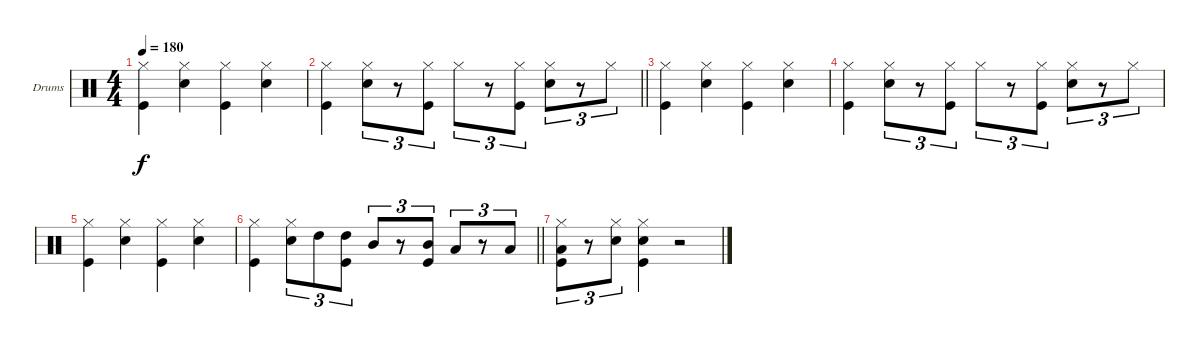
\bracketExtendMode groupsimilarinstruments
\firstSystemTrackNameOrientation horizontal
\otherSystemsTrackNameOrientation horizontal
\track ("Drumkit" "Drums") {instrument percussion}
\staff {score}
\articulation defaults
\ts (4 4)
\tempo 180
\clef neutral
\ks c
("Hi-Hat (closed)" "Kick (hit)").4{dy f} ("Hi-Hat (closed)" "Snare (hit) 2").4 ("Hi-Hat (closed)" "Kick (hit)").4 ("Hi-Hat (closed)" "Snare (hit) 2").4 |
\barLineRight lightlight
("Hi-Hat (closed)" "Kick (hit)").4 ("Hi-Hat (closed)" "Snare (hit) 2").8{tu (3 2)} r.8{tu (3 2)} ("Hi-Hat (closed)" "Kick (hit)").8{tu (3 2)} "Hi-Hat (closed)".8{tu (3 2)} r.8{tu (3 2)} ("Hi-Hat (closed)" "Kick (hit)").8{tu (3 2)} ("Hi-Hat (closed)" "Snare (hit) 2").8{tu (3 2)} r.8{tu (3 2)} "Hi-Hat (closed)".8{tu (3 2)} |
("Hi-Hat (closed)" "Kick (hit)").4 ("Hi-Hat (closed)" "Snare (hit) 2").4 ("Hi-Hat (closed)" "Kick (hit)").4 ("Hi-Hat (closed)" "Snare (hit) 2").4 |
("Hi-Hat (closed)" "Kick (hit)").4 ("Hi-Hat (closed)" "Snare (hit) 2").8{tu (3 2)} r.8{tu (3 2)} ("Hi-Hat (closed)" "Kick (hit)").8{tu (3 2)} "Hi-Hat (closed)".8{tu (3 2)} r.8{tu (3 2)} ("Hi-Hat (closed)" "Kick (hit)").8{tu (3 2)} ("Hi-Hat (closed)" "Snare (hit) 2").8{tu (3 2)} r.8{tu (3 2)} "Hi-Hat (closed)".8{tu (3 2)} |
("Hi-Hat (closed)" "Kick (hit)").4 ("Hi-Hat (closed)" "Snare (hit) 2").4 ("Hi-Hat (closed)" "Kick (hit)").4 ("Hi-Hat (closed)" "Snare (hit) 2").4 |
\barLineRight lightlight
("Hi-Hat (closed)" "Kick (hit)").4 ("Hi-Hat (closed)" "Snare (hit) 2").8{tu (3 2)} "High Tom (hit)".8{tu (3 2)} ("High Tom (hit)" "Kick (hit)").8{tu (3 2)} "Mid Tom (hit)".8{tu (3 2)} r.8{tu (3 2)} ("Mid Tom (hit)" "Kick (hit)").8{tu (3 2)} "Low Tom (hit)".8{tu (3 2)} r.8{tu (3 2)} "Low Tom (hit)".8{tu (3 2)} |
("Hi-Hat (closed)" "Low Tom (hit)" "Kick (hit)").8{tu (3 2)} r.8{tu (3 2)} ("Hi-Hat (closed)" "Snare (hit) 2").8{tu (3 2)} ("Hi-Hat (closed)" "Snare (hit) 2" "Kick (hit)").4 r.2
